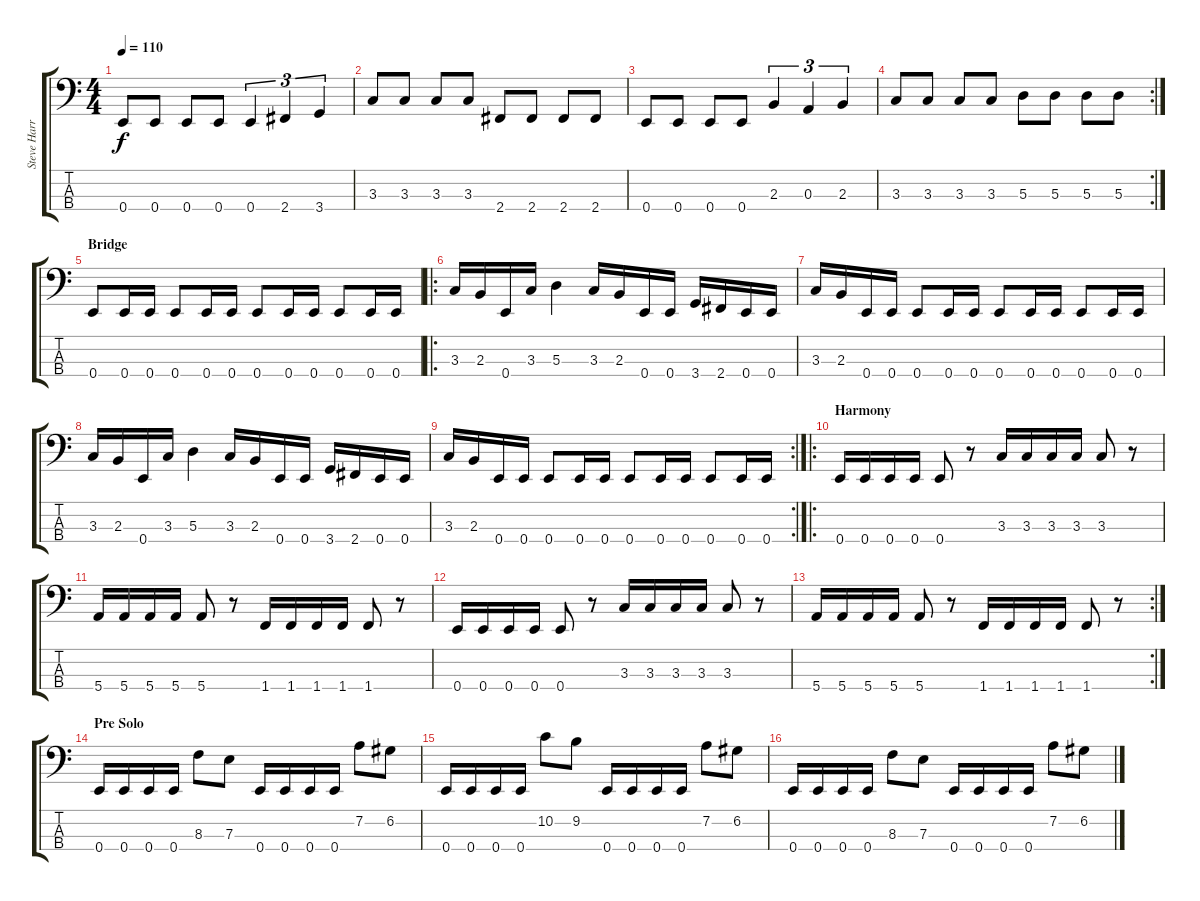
\track ("Steve Harris" "Steve Harr") {instrument slapbass2}
\staff {score tabs}
\tuning (G2 D2 A1 E1) {hide}
\ts (4 4)
\tempo 110
\clef f4
\ks c
0.4.8{dy f} 0.4.8 0.4.8 0.4.8 0.4.4{tu (3 2)} 2.4.4{tu (3 2)} 3.4.4{tu (3 2)} |
3.3.8 3.3.8 3.3.8 3.3.8 2.4.8 2.4.8 2.4.8 2.4.8 |
0.4.8 0.4.8 0.4.8 0.4.8 2.3.4{tu (3 2)} 0.3.4{tu (3 2)} 2.3.4{tu (3 2)} |
\rc 2
3.3.8 3.3.8 3.3.8 3.3.8 5.3.8 5.3.8 5.3.8 5.3.8 |
\section ("" "Bridge")
0.4.8 0.4.16 0.4.16 0.4.8 0.4.16 0.4.16 0.4.8 0.4.16 0.4.16 0.4.8 0.4.16 0.4.16 |
\ro
3.3.16 2.3.16 0.4.16 3.3.16 5.3.4 3.3.16 2.3.16 0.4.16 0.4.16 3.4.16 2.4.16 0.4.16 0.4.16 |
3.3.16 2.3.16 0.4.16 0.4.16 0.4.8 0.4.16 0.4.16 0.4.8 0.4.16 0.4.16 0.4.8 0.4.16 0.4.16 |
3.3.16 2.3.16 0.4.16 3.3.16 5.3.4 3.3.16 2.3.16 0.4.16 0.4.16 3.4.16 2.4.16 0.4.16 0.4.16 |
\rc 2
3.3.16 2.3.16 0.4.16 0.4.16 0.4.8 0.4.16 0.4.16 0.4.8 0.4.16 0.4.16 0.4.8 0.4.16 0.4.16 |
\ro
\section ("" "Harmony")
0.4.16 0.4.16 0.4.16 0.4.16 0.4.8 r.8 3.3.16 3.3.16 3.3.16 3.3.16 3.3.8 r.8 |
5.4.16 5.4.16 5.4.16 5.4.16 5.4.8 r.8 1.4.16 1.4.16 1.4.16 1.4.16 1.4.8 r.8 |
0.4.16 0.4.16 0.4.16 0.4.16 0.4.8 r.8 3.3.16 3.3.16 3.3.16 3.3.16 3.3.8 r.8 |
\rc 2
5.4.16 5.4.16 5.4.16 5.4.16 5.4.8 r.8 1.4.16 1.4.16 1.4.16 1.4.16 1.4.8 r.8 |
\section ("" "Pre Solo")
0.4.16 0.4.16 0.4.16 0.4.16 8.3.8 7.3.8 0.4.16 0.4.16 0.4.16 0.4.16 7.2.8 6.2.8 |
0.4.16 0.4.16 0.4.16 0.4.16 10.2.8 9.2.8 0.4.16 0.4.16 0.4.16 0.4.16 7.2.8 6.2.8 |
0.4.16 0.4.16 0.4.16 0.4.16 8.3.8 7.3.8 0.4.16 0.4.16 0.4.16 0.4.16 7.2.8 6.2.8
